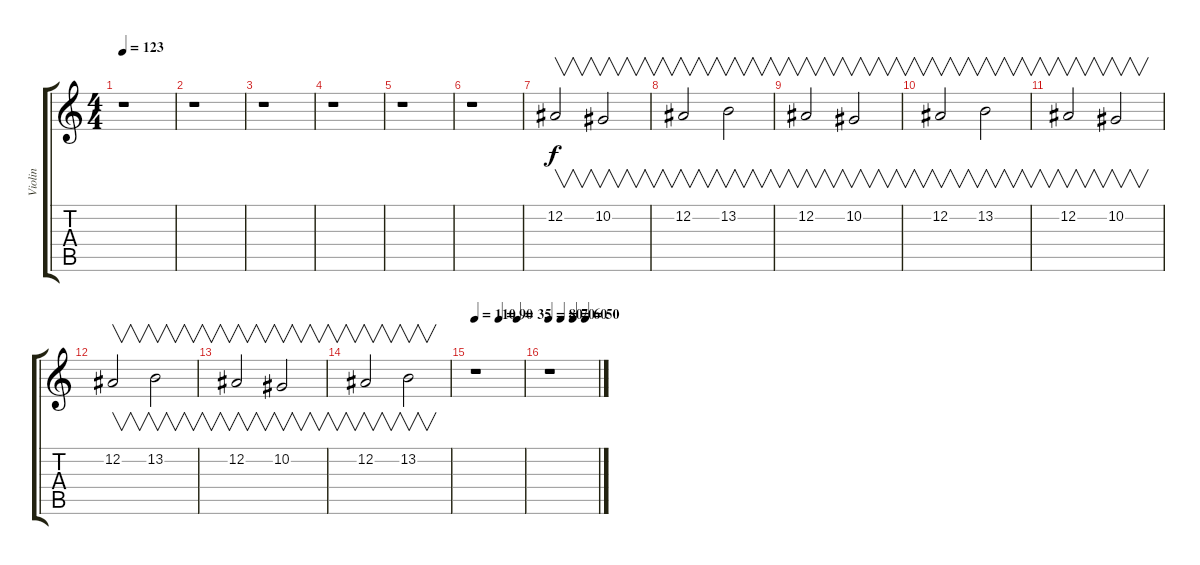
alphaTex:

\track ("Violin" "Violin") {instrument violin}
\staff {score tabs}
\tuning (Eb4 Bb3 Gb3 Db3 Ab2 Eb2) {hide}
\ts (4 4)
\tempo 123
\clef g2
\ks c
r.1{dy f} |
r.1 |
r.1 |
r.1 |
r.1 |
r.1 |
12.2.2{v volume 4} 10.2.2{v} |
12.2.2{v} 13.2.2{v} |
12.2.2{v} 10.2.2{v} |
12.2.2{v} 13.2.2{v} |
12.2.2{v} 10.2.2{v} |
12.2.2{v} 13.2.2{v} |
12.2.2{v} 10.2.2{v} |
12.2.2{v} 13.2.2{v} |
\tempo 110
\tempo (90 0.5)
\tempo (35 0.875)
r.1 |
\tempo 80
\tempo (70 0.25)
\tempo (60 0.5)
\tempo (50 0.75)
r.1
